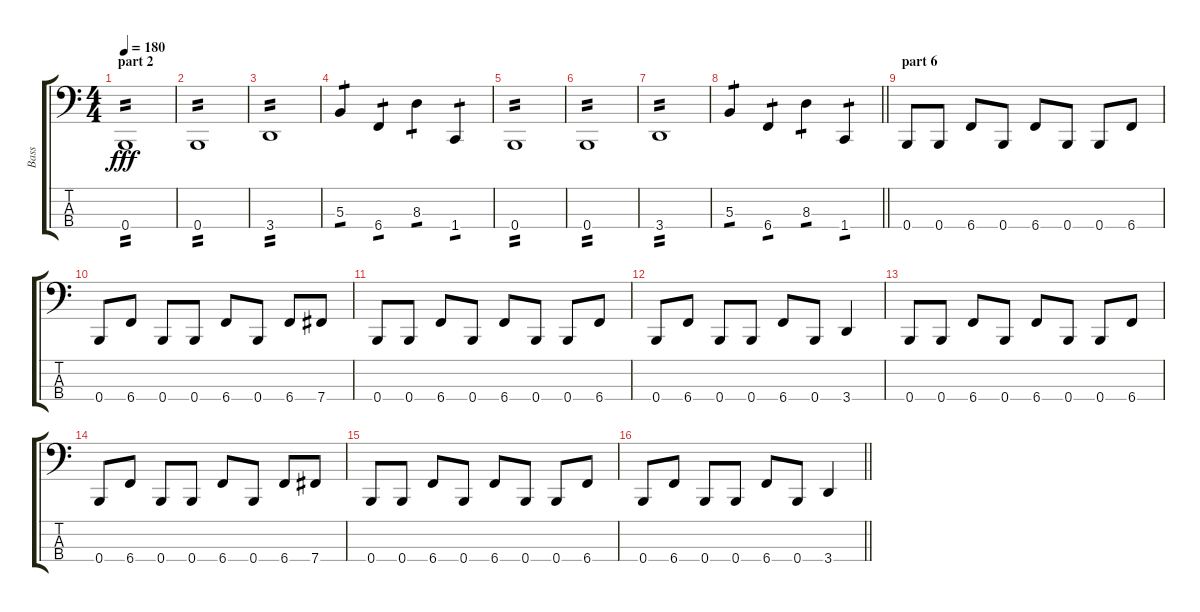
\track ("Bass" "Bass") {instrument electricbasspick}
\staff {score tabs}
\tuning (E2 B1 Gb1 B0) {hide}
\ts (4 4)
\section ("" "part 2")
\tempo 180
\clef f4
\ks c
0.4.1{tp 2 dy fff} |
0.4.1{tp 2} |
3.4.1{tp 2} |
5.3.4{tp 1} 6.4.4{tp 1} 8.3.4{tp 1} 1.4.4{tp 1} |
0.4.1{tp 2} |
0.4.1{tp 2} |
3.4.1{tp 2} |
\barLineRight lightlight
5.3.4{tp 1} 6.4.4{tp 1} 8.3.4{tp 1} 1.4.4{tp 1} |
\section ("" "part 6")
0.4.8 0.4.8 6.4.8 0.4.8 6.4.8 0.4.8 0.4.8 6.4.8 |
0.4.8 6.4.8 0.4.8 0.4.8 6.4.8 0.4.8 6.4.8 7.4.8 |
0.4.8 0.4.8 6.4.8 0.4.8 6.4.8 0.4.8 0.4.8 6.4.8 |
0.4.8 6.4.8 0.4.8 0.4.8 6.4.8 0.4.8 3.4.4 |
0.4.8 0.4.8 6.4.8 0.4.8 6.4.8 0.4.8 0.4.8 6.4.8 |
0.4.8 6.4.8 0.4.8 0.4.8 6.4.8 0.4.8 6.4.8 7.4.8 |
0.4.8 0.4.8 6.4.8 0.4.8 6.4.8 0.4.8 0.4.8 6.4.8 |
\barLineRight lightlight
0.4.8 6.4.8 0.4.8 0.4.8 6.4.8 0.4.8 3.4.4
